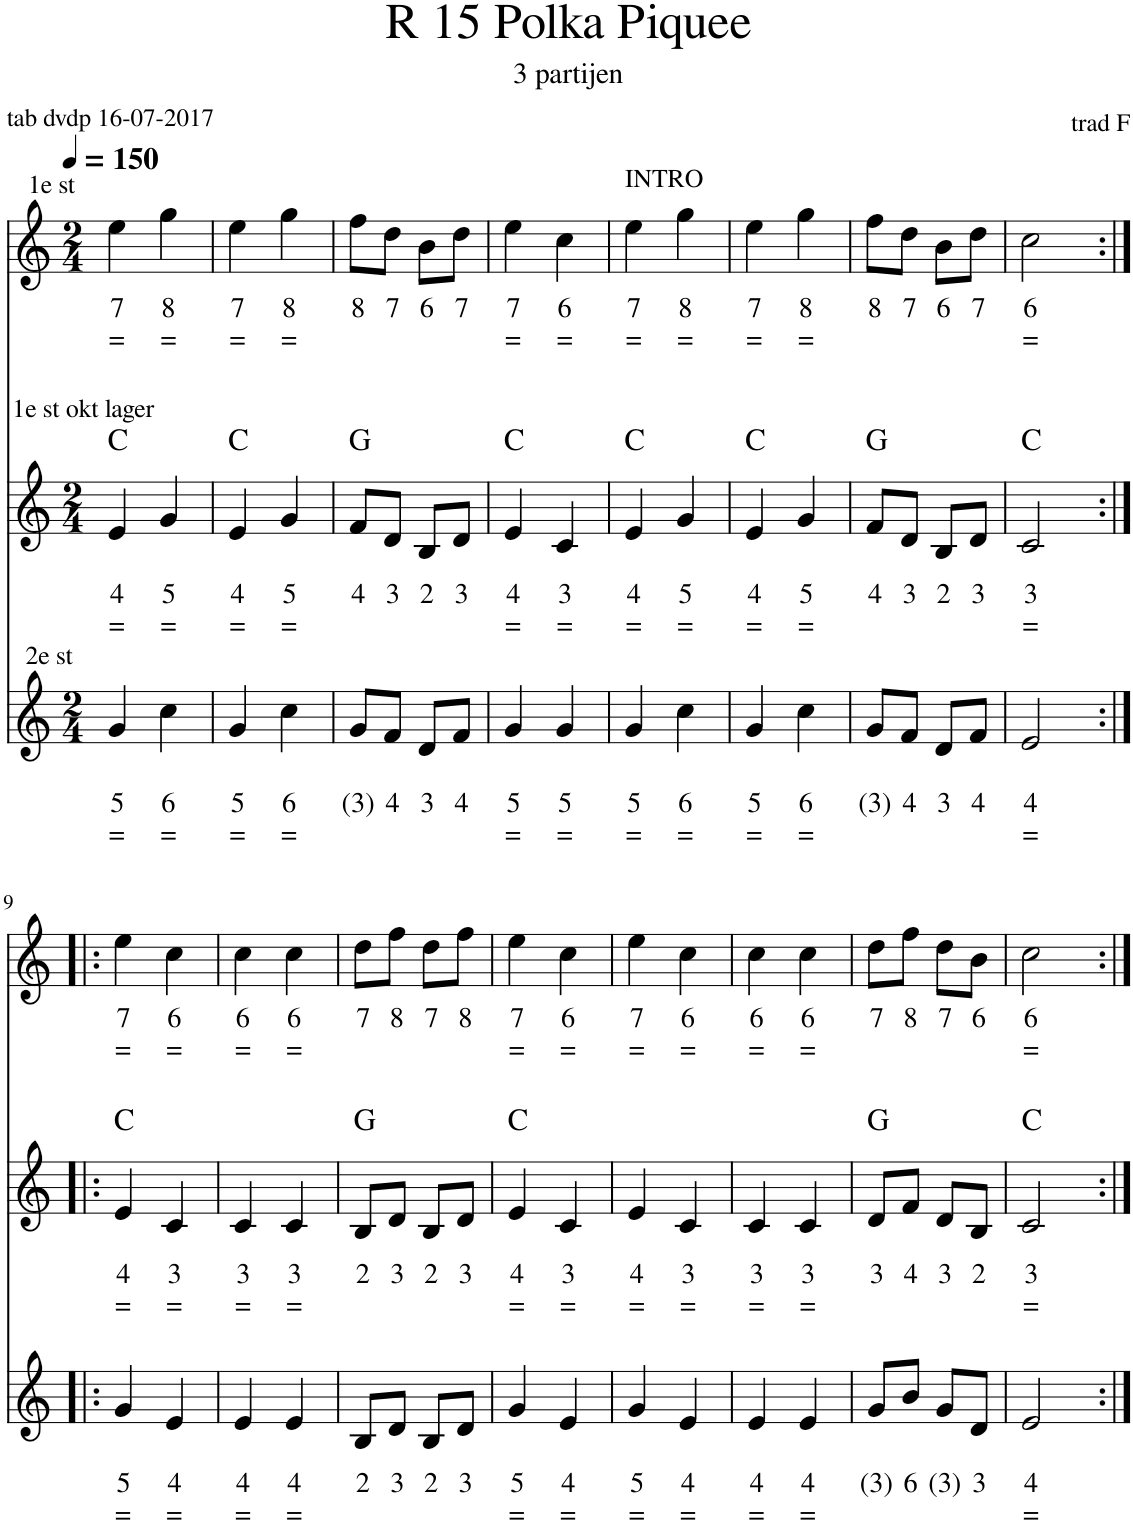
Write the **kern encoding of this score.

**kern	**text	**text	**text	**kern	**text	**text	**text	**harte	**kern	**text	**text
*part3	*part3	*part3	*part3	*part2	*part2	*part2	*part2	*part2	*part1	*part1	*part1
*staff3	*staff3	*staff3	*staff3	*staff2	*staff2	*staff2	*staff2	*	*staff1	*staff1	*staff1
*I"Stem	*	*	*	*I"Stem	*	*	*	*	*I"Stem	*	*
*clefG2	*	*	*	*clefG2	*	*	*	*	*clefG2	*	*
*k[]	*	*	*	*k[]	*	*	*	*	*k[]	*	*
*M2/4	*	*	*	*M2/4	*	*	*	*	*M2/4	*	*
*MM150	*	*	*	*MM150	*	*	*	*	*MM150	*	*
=1	=1	=1	=1	=1	=1	=1	=1	=1	=1	=1	=1
!	!	!	!	!	!	!	!	!	!LO:TX:a:t=1e st	!	!
!	!	!	!	!LO:TX:a:t=1e st okt lager	!	!	!	!	!	!	!
!LO:TX:a:t=2e st	!	!	!	!	!	!	!	!	!	!	!
!	!	!LO:LY:b	!LO:LY:b	!	!	!LO:LY:b	!LO:LY:b	!	!	!LO:LY:b	!LO:LY:b
4g/	.	5	=	4e/	.	4	=	C:maj	4ee\	7	=
!	!	!LO:LY:b	!LO:LY:b	!	!	!LO:LY:b	!LO:LY:b	!	!	!LO:LY:b	!LO:LY:b
4cc\	.	6	=	4g/	.	5	=	.	4gg\	8	=
=2	=2	=2	=2	=2	=2	=2	=2	=2	=2	=2	=2
!	!	!LO:LY:b	!LO:LY:b	!	!	!LO:LY:b	!LO:LY:b	!	!	!LO:LY:b	!LO:LY:b
4g/	.	5	=	4e/	.	4	=	C:maj	4ee\	7	=
!	!	!LO:LY:b	!LO:LY:b	!	!	!LO:LY:b	!LO:LY:b	!	!	!LO:LY:b	!LO:LY:b
4cc\	.	6	=	4g/	.	5	=	.	4gg\	8	=
=3	=3	=3	=3	=3	=3	=3	=3	=3	=3	=3	=3
!	!	!LO:LY:b	!	!	!	!LO:LY:b	!	!	!	!LO:LY:b	!
8g/L	.	(3)	.	8f/L	.	4	.	G:maj	8ff\L	8	.
!	!	!LO:LY:b	!	!	!	!LO:LY:b	!	!	!	!LO:LY:b	!
8f/J	.	4	.	8d/J	.	3	.	.	8dd\J	7	.
!	!	!LO:LY:b	!	!	!	!LO:LY:b	!	!	!	!LO:LY:b	!
8d/L	.	3	.	8B/L	.	2	.	.	8b\L	6	.
!	!	!LO:LY:b	!	!	!	!LO:LY:b	!	!	!	!LO:LY:b	!
8f/J	.	4	.	8d/J	.	3	.	.	8dd\J	7	.
=4	=4	=4	=4	=4	=4	=4	=4	=4	=4	=4	=4
!	!	!LO:LY:b	!LO:LY:b	!	!	!LO:LY:b	!LO:LY:b	!	!	!LO:LY:b	!LO:LY:b
4g/	.	5	=	4e/	.	4	=	C:maj	4ee\	7	=
!	!	!LO:LY:b	!LO:LY:b	!	!	!LO:LY:b	!LO:LY:b	!	!	!LO:LY:b	!LO:LY:b
4g/	.	5	=	4c/	.	3	=	.	4cc\	6	=
=5	=5	=5	=5	=5	=5	=5	=5	=5	=5	=5	=5
!	!	!	!	!	!	!	!	!	!LO:TX:a:t=INTRO	!	!
!	!	!LO:LY:b	!LO:LY:b	!	!	!LO:LY:b	!LO:LY:b	!	!	!LO:LY:b	!LO:LY:b
4g/	.	5	=	4e/	.	4	=	C:maj	4ee\	7	=
!	!	!LO:LY:b	!LO:LY:b	!	!	!LO:LY:b	!LO:LY:b	!	!	!LO:LY:b	!LO:LY:b
4cc\	.	6	=	4g/	.	5	=	.	4gg\	8	=
=6	=6	=6	=6	=6	=6	=6	=6	=6	=6	=6	=6
!	!	!LO:LY:b	!LO:LY:b	!	!	!LO:LY:b	!LO:LY:b	!	!	!LO:LY:b	!LO:LY:b
4g/	.	5	=	4e/	.	4	=	C:maj	4ee\	7	=
!	!	!LO:LY:b	!LO:LY:b	!	!	!LO:LY:b	!LO:LY:b	!	!	!LO:LY:b	!LO:LY:b
4cc\	.	6	=	4g/	.	5	=	.	4gg\	8	=
=7	=7	=7	=7	=7	=7	=7	=7	=7	=7	=7	=7
!	!	!LO:LY:b	!	!	!	!LO:LY:b	!	!	!	!LO:LY:b	!
8g/L	.	(3)	.	8f/L	.	4	.	G:maj	8ff\L	8	.
!	!	!LO:LY:b	!	!	!	!LO:LY:b	!	!	!	!LO:LY:b	!
8f/J	.	4	.	8d/J	.	3	.	.	8dd\J	7	.
!	!	!LO:LY:b	!	!	!	!LO:LY:b	!	!	!	!LO:LY:b	!
8d/L	.	3	.	8B/L	.	2	.	.	8b\L	6	.
!	!	!LO:LY:b	!	!	!	!LO:LY:b	!	!	!	!LO:LY:b	!
8f/J	.	4	.	8d/J	.	3	.	.	8dd\J	7	.
=8	=8	=8	=8	=8	=8	=8	=8	=8	=8	=8	=8
!	!	!LO:LY:b	!LO:LY:b	!	!	!LO:LY:b	!LO:LY:b	!	!	!LO:LY:b	!LO:LY:b
2e/	.	4	=	2c/	.	3	=	C:maj	2cc\	6	=
!!LO:LB:g=z
=9:|!|:	=9:|!|:	=9:|!|:	=9:|!|:	=9:|!|:	=9:|!|:	=9:|!|:	=9:|!|:	=9:|!|:	=9:|!|:	=9:|!|:	=9:|!|:
!	!	!LO:LY:b	!LO:LY:b	!	!	!LO:LY:b	!LO:LY:b	!	!	!LO:LY:b	!LO:LY:b
4g/	.	5	=	4e/	.	4	=	C:maj	4ee\	7	=
!	!	!LO:LY:b	!LO:LY:b	!	!	!LO:LY:b	!LO:LY:b	!	!	!LO:LY:b	!LO:LY:b
4e/	.	4	=	4c/	.	3	=	.	4cc\	6	=
=10	=10	=10	=10	=10	=10	=10	=10	=10	=10	=10	=10
!	!	!LO:LY:b	!LO:LY:b	!	!	!LO:LY:b	!LO:LY:b	!	!	!LO:LY:b	!LO:LY:b
4e/	.	4	=	4c/	.	3	=	.	4cc\	6	=
!	!	!LO:LY:b	!LO:LY:b	!	!	!LO:LY:b	!LO:LY:b	!	!	!LO:LY:b	!LO:LY:b
4e/	.	4	=	4c/	.	3	=	.	4cc\	6	=
=11	=11	=11	=11	=11	=11	=11	=11	=11	=11	=11	=11
!	!	!LO:LY:b	!	!	!	!LO:LY:b	!	!	!	!LO:LY:b	!
8B/L	.	2	.	8B/L	.	2	.	G:maj	8dd\L	7	.
!	!	!LO:LY:b	!	!	!	!LO:LY:b	!	!	!	!LO:LY:b	!
8d/J	.	3	.	8d/J	.	3	.	.	8ff\J	8	.
!	!	!LO:LY:b	!	!	!	!LO:LY:b	!	!	!	!LO:LY:b	!
8B/L	.	2	.	8B/L	.	2	.	.	8dd\L	7	.
!	!	!LO:LY:b	!	!	!	!LO:LY:b	!	!	!	!LO:LY:b	!
8d/J	.	3	.	8d/J	.	3	.	.	8ff\J	8	.
=12	=12	=12	=12	=12	=12	=12	=12	=12	=12	=12	=12
!	!	!LO:LY:b	!LO:LY:b	!	!	!LO:LY:b	!LO:LY:b	!	!	!LO:LY:b	!LO:LY:b
4g/	.	5	=	4e/	.	4	=	C:maj	4ee\	7	=
!	!	!LO:LY:b	!LO:LY:b	!	!	!LO:LY:b	!LO:LY:b	!	!	!LO:LY:b	!LO:LY:b
4e/	.	4	=	4c/	.	3	=	.	4cc\	6	=
=13	=13	=13	=13	=13	=13	=13	=13	=13	=13	=13	=13
!	!	!LO:LY:b	!LO:LY:b	!	!	!LO:LY:b	!LO:LY:b	!	!	!LO:LY:b	!LO:LY:b
4g/	.	5	=	4e/	.	4	=	.	4ee\	7	=
!	!	!LO:LY:b	!LO:LY:b	!	!	!LO:LY:b	!LO:LY:b	!	!	!LO:LY:b	!LO:LY:b
4e/	.	4	=	4c/	.	3	=	.	4cc\	6	=
=14	=14	=14	=14	=14	=14	=14	=14	=14	=14	=14	=14
!	!	!LO:LY:b	!LO:LY:b	!	!	!LO:LY:b	!LO:LY:b	!	!	!LO:LY:b	!LO:LY:b
4e/	.	4	=	4c/	.	3	=	.	4cc\	6	=
!	!	!LO:LY:b	!LO:LY:b	!	!	!LO:LY:b	!LO:LY:b	!	!	!LO:LY:b	!LO:LY:b
4e/	.	4	=	4c/	.	3	=	.	4cc\	6	=
=15	=15	=15	=15	=15	=15	=15	=15	=15	=15	=15	=15
!	!	!LO:LY:b	!	!	!	!LO:LY:b	!	!	!	!LO:LY:b	!
8g/L	.	(3)	.	8d/L	.	3	.	G:maj	8dd\L	7	.
!	!	!LO:LY:b	!	!	!	!LO:LY:b	!	!	!	!LO:LY:b	!
8b/J	.	6	.	8f/J	.	4	.	.	8ff\J	8	.
!	!	!LO:LY:b	!	!	!	!LO:LY:b	!	!	!	!LO:LY:b	!
8g/L	.	(3)	.	8d/L	.	3	.	.	8dd\L	7	.
!	!	!LO:LY:b	!	!	!	!LO:LY:b	!	!	!	!LO:LY:b	!
8d/J	.	3	.	8B/J	.	2	.	.	8b\J	6	.
=16	=16	=16	=16	=16	=16	=16	=16	=16	=16	=16	=16
!	!	!LO:LY:b	!LO:LY:b	!	!	!LO:LY:b	!LO:LY:b	!	!	!LO:LY:b	!LO:LY:b
2e/	.	4	=	2c/	.	3	=	C:maj	2cc\	6	=
=:|!	=:|!	=:|!	=:|!	=:|!	=:|!	=:|!	=:|!	=:|!	=:|!	=:|!	=:|!
*-	*-	*-	*-	*-	*-	*-	*-	*-	*-	*-	*-
